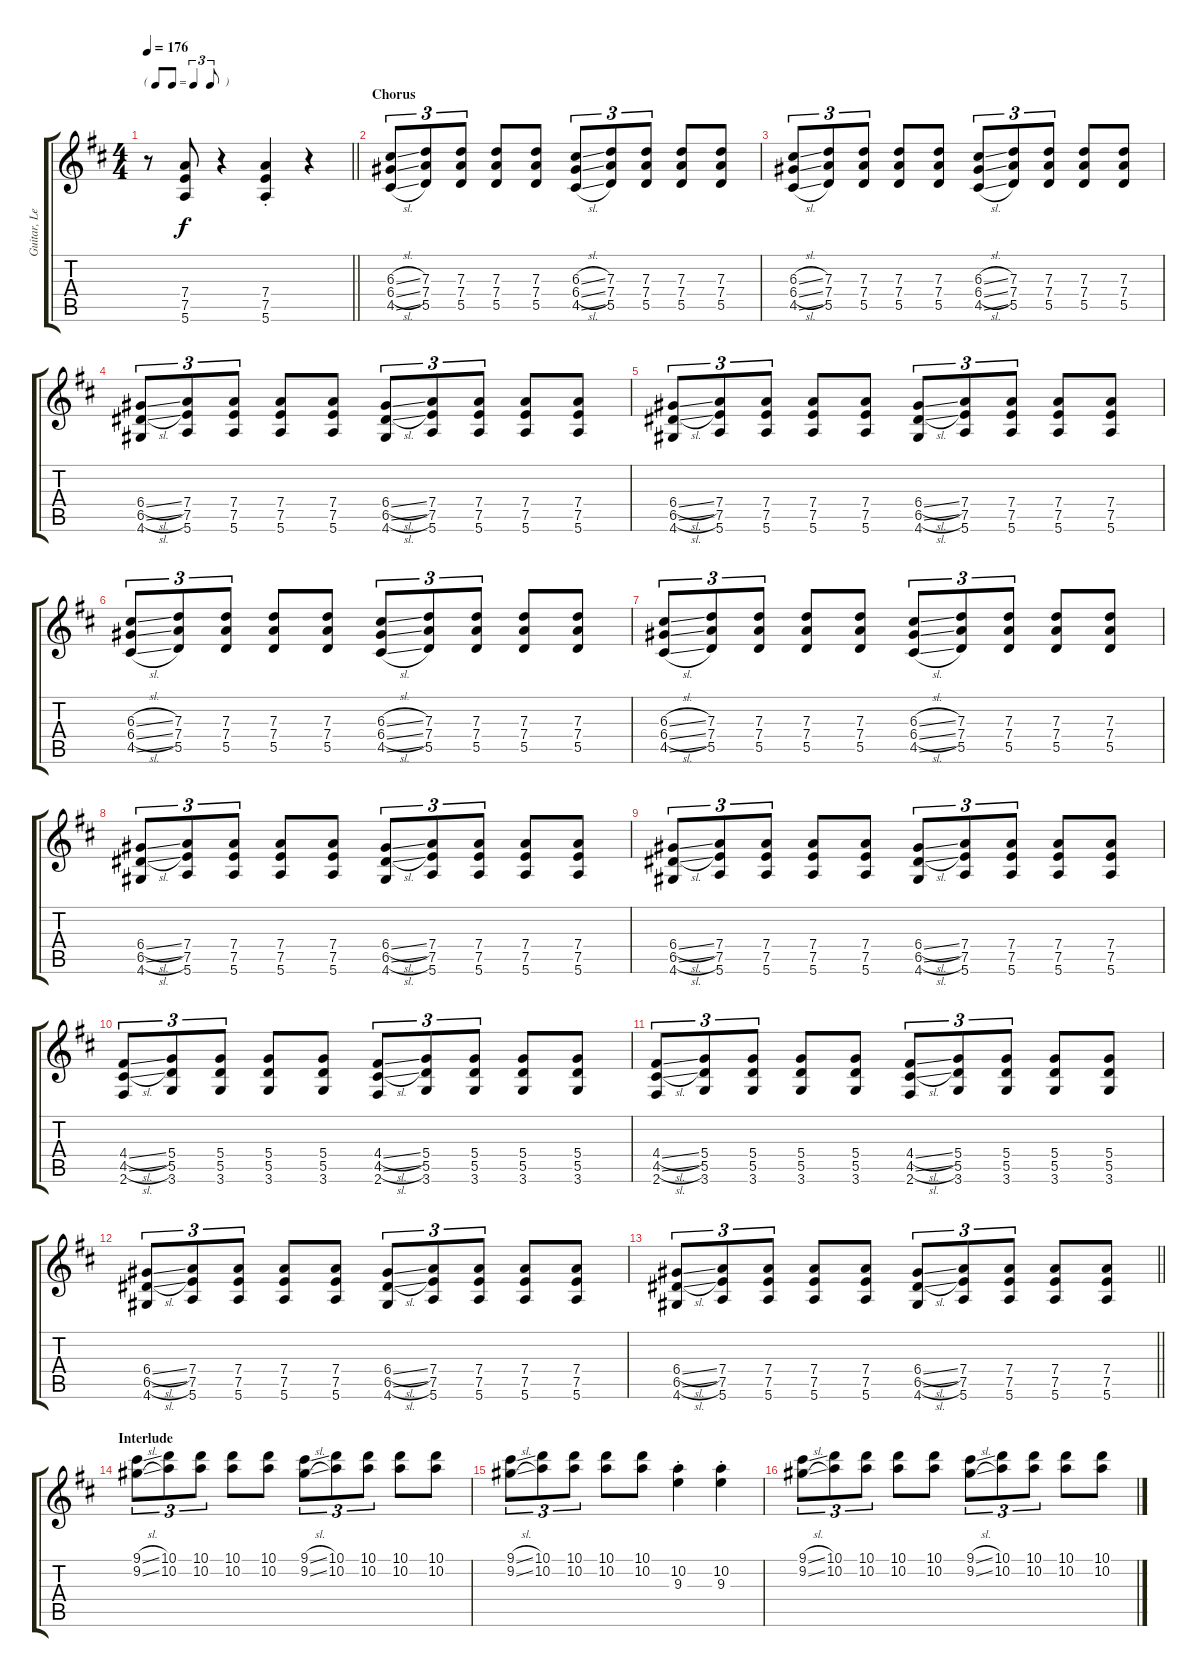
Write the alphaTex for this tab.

\track ("Guitar, Lead" "Guitar, Le") {instrument overdrivenguitar}
\staff {score tabs}
\tuning (E4 B3 G3 D3 A2 E2) {hide}
\ts (4 4)
\tf triplet8th
\tempo 176
\clef g2
\barLineRight lightlight
\ks d
r.8{dy f} (7.4 7.5 5.6).8 r.4 (7.4{st} 7.5{st} 5.6{st}).4 r.4 |
\section ("" "Chorus")
(6.3{sl} 6.4{sl} 4.5{sl}).8{tu (3 2)} (7.3 7.4 5.5).8{tu (3 2)} (7.3 7.4 5.5).8{tu (3 2)} (7.3 7.4 5.5).8 (7.3 7.4 5.5).8 (6.3{sl} 6.4{sl} 4.5{sl}).8{tu (3 2)} (7.3 7.4 5.5).8{tu (3 2)} (7.3 7.4 5.5).8{tu (3 2)} (7.3 7.4 5.5).8 (7.3 7.4 5.5).8 |
(6.3{sl} 6.4{sl} 4.5{sl}).8{tu (3 2)} (7.3 7.4 5.5).8{tu (3 2)} (7.3 7.4 5.5).8{tu (3 2)} (7.3 7.4 5.5).8 (7.3 7.4 5.5).8 (6.3{sl} 6.4{sl} 4.5{sl}).8{tu (3 2)} (7.3 7.4 5.5).8{tu (3 2)} (7.3 7.4 5.5).8{tu (3 2)} (7.3 7.4 5.5).8 (7.3 7.4 5.5).8 |
(6.4{sl} 6.5{sl} 4.6).8{tu (3 2)} (7.4 7.5 5.6).8{tu (3 2)} (7.4 7.5 5.6).8{tu (3 2)} (7.4 7.5 5.6).8 (7.4 7.5 5.6).8 (6.4{sl} 6.5{sl} 4.6).8{tu (3 2)} (7.4 7.5 5.6).8{tu (3 2)} (7.4 7.5 5.6).8{tu (3 2)} (7.4 7.5 5.6).8 (7.4 7.5 5.6).8 |
(6.4{sl} 6.5{sl} 4.6).8{tu (3 2)} (7.4 7.5 5.6).8{tu (3 2)} (7.4 7.5 5.6).8{tu (3 2)} (7.4 7.5 5.6).8 (7.4 7.5 5.6).8 (6.4{sl} 6.5{sl} 4.6).8{tu (3 2)} (7.4 7.5 5.6).8{tu (3 2)} (7.4 7.5 5.6).8{tu (3 2)} (7.4 7.5 5.6).8 (7.4 7.5 5.6).8 |
(6.3{sl} 6.4{sl} 4.5{sl}).8{tu (3 2)} (7.3 7.4 5.5).8{tu (3 2)} (7.3 7.4 5.5).8{tu (3 2)} (7.3 7.4 5.5).8 (7.3 7.4 5.5).8 (6.3{sl} 6.4{sl} 4.5{sl}).8{tu (3 2)} (7.3 7.4 5.5).8{tu (3 2)} (7.3 7.4 5.5).8{tu (3 2)} (7.3 7.4 5.5).8 (7.3 7.4 5.5).8 |
(6.3{sl} 6.4{sl} 4.5{sl}).8{tu (3 2)} (7.3 7.4 5.5).8{tu (3 2)} (7.3 7.4 5.5).8{tu (3 2)} (7.3 7.4 5.5).8 (7.3 7.4 5.5).8 (6.3{sl} 6.4{sl} 4.5{sl}).8{tu (3 2)} (7.3 7.4 5.5).8{tu (3 2)} (7.3 7.4 5.5).8{tu (3 2)} (7.3 7.4 5.5).8 (7.3 7.4 5.5).8 |
(6.4{sl} 6.5{sl} 4.6).8{tu (3 2)} (7.4 7.5 5.6).8{tu (3 2)} (7.4 7.5 5.6).8{tu (3 2)} (7.4 7.5 5.6).8 (7.4 7.5 5.6).8 (6.4{sl} 6.5{sl} 4.6).8{tu (3 2)} (7.4 7.5 5.6).8{tu (3 2)} (7.4 7.5 5.6).8{tu (3 2)} (7.4 7.5 5.6).8 (7.4 7.5 5.6).8 |
(6.4{sl} 6.5{sl} 4.6).8{tu (3 2)} (7.4 7.5 5.6).8{tu (3 2)} (7.4 7.5 5.6).8{tu (3 2)} (7.4 7.5 5.6).8 (7.4 7.5 5.6).8 (6.4{sl} 6.5{sl} 4.6).8{tu (3 2)} (7.4 7.5 5.6).8{tu (3 2)} (7.4 7.5 5.6).8{tu (3 2)} (7.4 7.5 5.6).8 (7.4 7.5 5.6).8 |
(4.4{sl} 4.5{sl} 2.6).8{tu (3 2)} (5.4 5.5 3.6).8{tu (3 2)} (5.4 5.5 3.6).8{tu (3 2)} (5.4 5.5 3.6).8 (5.4 5.5 3.6).8 (4.4{sl} 4.5{sl} 2.6).8{tu (3 2)} (5.4 5.5 3.6).8{tu (3 2)} (5.4 5.5 3.6).8{tu (3 2)} (5.4 5.5 3.6).8 (5.4 5.5 3.6).8 |
(4.4{sl} 4.5{sl} 2.6).8{tu (3 2)} (5.4 5.5 3.6).8{tu (3 2)} (5.4 5.5 3.6).8{tu (3 2)} (5.4 5.5 3.6).8 (5.4 5.5 3.6).8 (4.4{sl} 4.5{sl} 2.6).8{tu (3 2)} (5.4 5.5 3.6).8{tu (3 2)} (5.4 5.5 3.6).8{tu (3 2)} (5.4 5.5 3.6).8 (5.4 5.5 3.6).8 |
(6.4{sl} 6.5{sl} 4.6).8{tu (3 2)} (7.4 7.5 5.6).8{tu (3 2)} (7.4 7.5 5.6).8{tu (3 2)} (7.4 7.5 5.6).8 (7.4 7.5 5.6).8 (6.4{sl} 6.5{sl} 4.6).8{tu (3 2)} (7.4 7.5 5.6).8{tu (3 2)} (7.4 7.5 5.6).8{tu (3 2)} (7.4 7.5 5.6).8 (7.4 7.5 5.6).8 |
\barLineRight lightlight
(6.4{sl} 6.5{sl} 4.6).8{tu (3 2)} (7.4 7.5 5.6).8{tu (3 2)} (7.4 7.5 5.6).8{tu (3 2)} (7.4 7.5 5.6).8 (7.4 7.5 5.6).8 (6.4{sl} 6.5{sl} 4.6).8{tu (3 2)} (7.4 7.5 5.6).8{tu (3 2)} (7.4 7.5 5.6).8{tu (3 2)} (7.4 7.5 5.6).8 (7.4 7.5 5.6).8 |
\section ("" "Interlude")
(9.1{sl} 9.2{sl}).8{tu (3 2)} (10.1 10.2).8{tu (3 2)} (10.1 10.2).8{tu (3 2)} (10.1 10.2).8 (10.1 10.2).8 (9.1{sl} 9.2{sl}).8{tu (3 2)} (10.1 10.2).8{tu (3 2)} (10.1 10.2).8{tu (3 2)} (10.1 10.2).8 (10.1 10.2).8 |
(9.1{sl} 9.2{sl}).8{tu (3 2)} (10.1 10.2).8{tu (3 2)} (10.1 10.2).8{tu (3 2)} (10.1 10.2).8 (10.1 10.2).8 (10.2{st} 9.3{st}).4 (10.2{st} 9.3{st}).4 |
(9.1{sl} 9.2{sl}).8{tu (3 2)} (10.1 10.2).8{tu (3 2)} (10.1 10.2).8{tu (3 2)} (10.1 10.2).8 (10.1 10.2).8 (9.1{sl} 9.2{sl}).8{tu (3 2)} (10.1 10.2).8{tu (3 2)} (10.1 10.2).8{tu (3 2)} (10.1 10.2).8 (10.1 10.2).8
